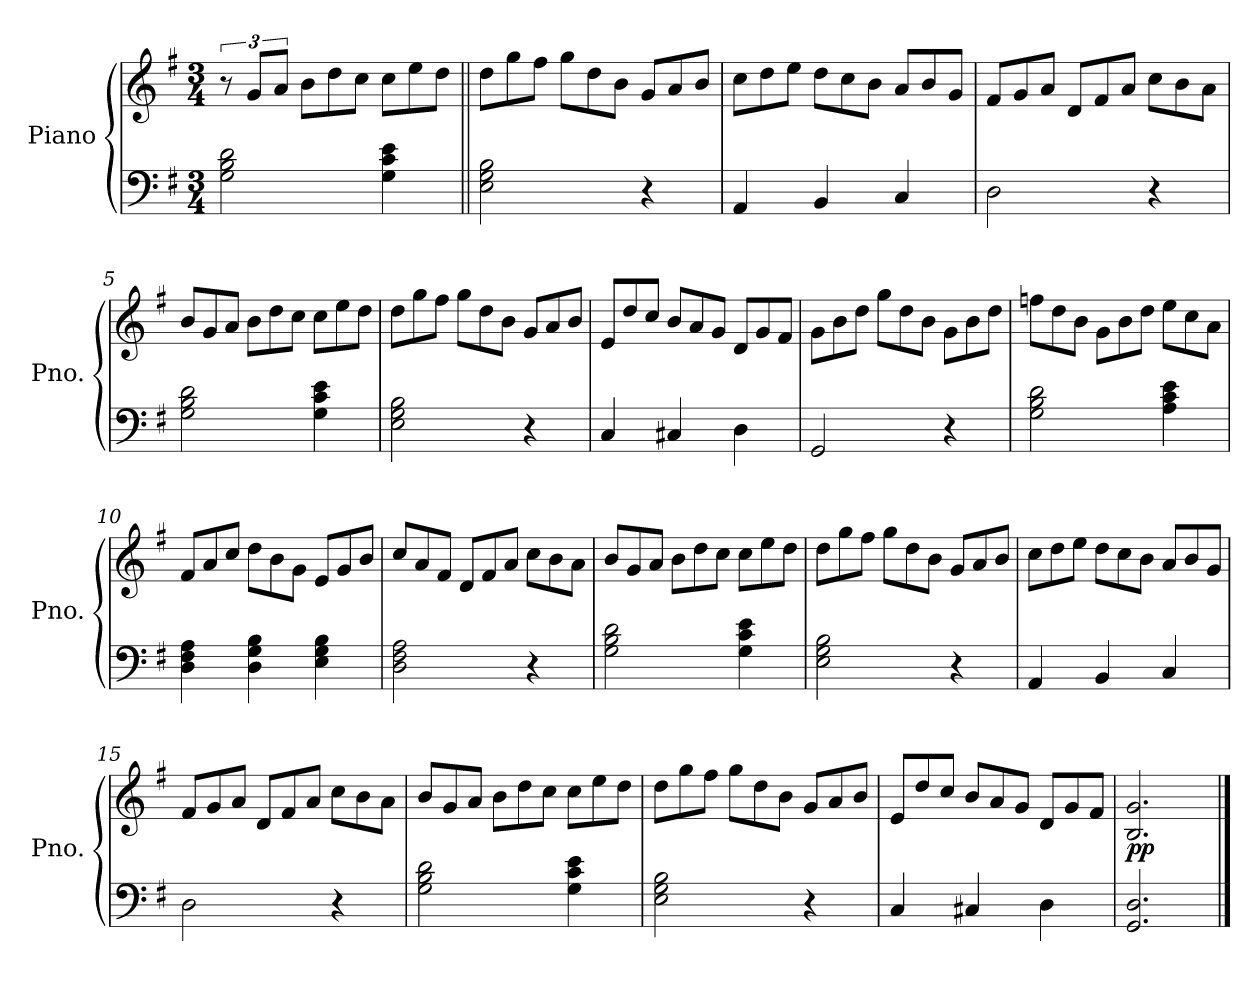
**kern	**kern	**dynam
*part1	*part1	*part1
*staff2	*staff1	*staff1/2
*I"Piano	*	*
*I'Pno.	*	*
*clefF4	*clefG2	*
*k[f#]	*k[f#]	*
*M3/4	*M3/4	*
*MM70	*MM70	*
=1	=1	=1
2G\<<< 2B\<<< 2d\<<<	12r	.
.	12g/L	.
.	12a/J	.
*	*Xtuplet	*
.	12b\L	.
.	12dd\	.
.	12cc\J	.
4G\<<< 4c\<<< 4e\<<<	12cc\L	.
.	12ee\	.
.	12dd\J	.
=2||	=2||	=2||
2E\<<< 2G\<<< 2B\<<<	12dd\L	.
.	12gg\	.
.	12ff#\J	.
.	12gg\L	.
.	12dd\	.
.	12b\J	.
4r	12g/L	.
.	12a/	.
.	12b/J	.
=3	=3	=3
4AA</	12cc\L	.
.	12dd\	.
.	12ee\J	.
4BB</	12dd\L	.
.	12cc\	.
.	12b\J	.
4C</	12a/L	.
.	12b/	.
.	12g/J	.
!!LO:LB:g=z
=4	=4	=4
2D<\	12f#/L	.
.	12g/	.
.	12a/J	.
.	12d/L	.
.	12f#/	.
.	12a/J	.
4r	12cc\L	.
.	12b\	.
.	12a\J	.
=5	=5	=5
2G\<<< 2B\<<< 2d\<<<	12b/L	.
.	12g/	.
.	12a/J	.
.	12b\L	.
.	12dd\	.
.	12cc\J	.
4G\<<< 4c\<<< 4e\<<<	12cc\L	.
.	12ee\	.
.	12dd\J	.
=6	=6	=6
2E\<<< 2G\<<< 2B\<<<	12dd\L	.
.	12gg\	.
.	12ff#\J	.
.	12gg\L	.
.	12dd\	.
.	12b\J	.
4r	12g/L	.
.	12a/	.
.	12b/J	.
=7	=7	=7
4C</	12e/L	.
.	12dd/	.
.	12cc/J	.
4C#X</	12b/L	.
.	12a/	.
.	12g/J	.
4D<\	12d/L	.
.	12g/	.
.	12f#/J	.
!!LO:LB:g=z
=8	=8	=8
2GG</	12g\L	.
.	12b\	.
.	12dd\J	.
.	12gg\L	.
.	12dd\	.
.	12b\J	.
4r	12g\L	.
.	12b\	.
.	12dd\J	.
=9	=9	=9
2G\<<< 2B\<<< 2d\<<<	12ffn\L	.
.	12dd\	.
.	12b\J	.
.	12g\L	.
.	12b\	.
.	12dd\J	.
4A\<<< 4c\<<< 4e\<<<	12ee\L	.
.	12cc\	.
.	12a\J	.
=10	=10	=10
4D\<<< 4F#\<<< 4A\<<<	12f#/L	.
.	12a/	.
.	12cc/J	.
4D\<<< 4G\<<< 4B\<<<	12dd\L	.
.	12b\	.
.	12g\J	.
4E\<<< 4G\<<< 4B\<<<	12e/L	.
.	12g/	.
.	12b/J	.
=11	=11	=11
2D\<<< 2F#\<<< 2A\<<<	12cc/L	.
.	12a/	.
.	12f#/J	.
.	12d/L	.
.	12f#/	.
.	12a/J	.
4r	12cc\L	.
.	12b\	.
.	12a\J	.
!!LO:LB:g=z
=12	=12	=12
2G\<<< 2B\<<< 2d\<<<	12b/L	.
.	12g/	.
.	12a/J	.
.	12b\L	.
.	12dd\	.
.	12cc\J	.
4G\<<< 4c\<<< 4e\<<<	12cc\L	.
.	12ee\	.
.	12dd\J	.
=13	=13	=13
2E\<<< 2G\<<< 2B\<<<	12dd\L	.
.	12gg\	.
.	12ff#\J	.
.	12gg\L	.
.	12dd\	.
.	12b\J	.
4r	12g/L	.
.	12a/	.
.	12b/J	.
=14	=14	=14
4AA</	12cc\L	.
.	12dd\	.
.	12ee\J	.
4BB</	12dd\L	.
.	12cc\	.
.	12b\J	.
4C</	12a/L	.
.	12b/	.
.	12g/J	.
=15	=15	=15
2D<\	12f#/L	.
.	12g/	.
.	12a/J	.
.	12d/L	.
.	12f#/	.
.	12a/J	.
4r	12cc\L	.
.	12b\	.
.	12a\J	.
!!LO:LB:g=z
=16	=16	=16
2G\<<< 2B\<<< 2d\<<<	12b/L	.
.	12g/	.
.	12a/J	.
.	12b\L	.
.	12dd\	.
.	12cc\J	.
4G\<<< 4c\<<< 4e\<<<	12cc\L	.
.	12ee\	.
.	12dd\J	.
=17	=17	=17
2E\<<< 2G\<<< 2B\<<<	12dd\L	.
.	12gg\	.
.	12ff#\J	.
.	12gg\L	.
.	12dd\	.
.	12b\J	.
4r	12g/L	.
.	12a/	.
.	12b/J	.
=18	=18	=18
4C</	12e/L	.
.	12dd/	.
.	12cc/J	.
4C#X</	12b/L	.
.	12a/	.
.	12g/J	.
4D<\	12d/L	.
.	12g/	.
.	12f#/J	.
=19	=19	=19
!	!	!LO:DY:b
2.GG/<< 2.D/<<	2.B/ 2.g/	pp
==	==	==
*-	*-	*-
